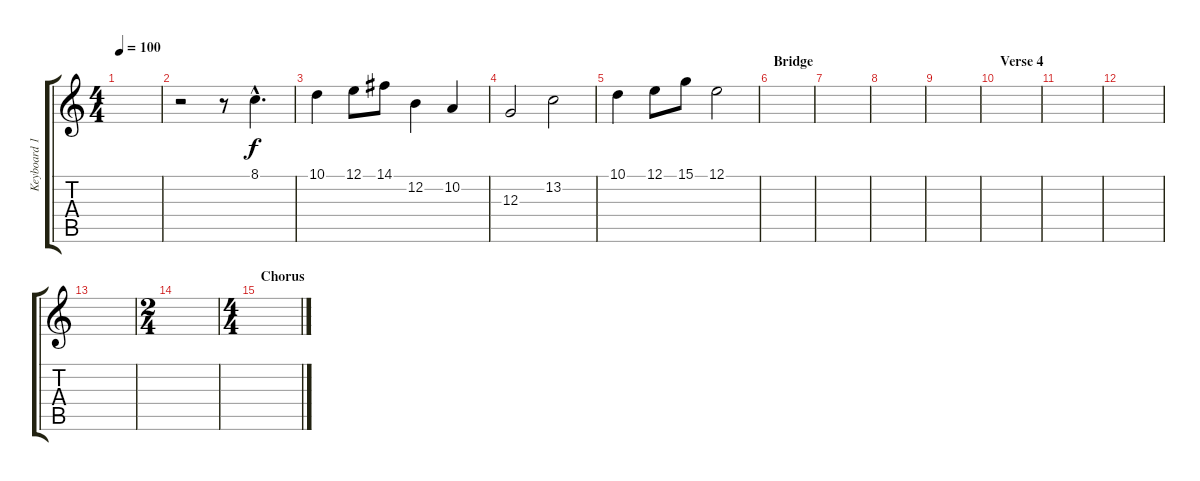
\track ("Keyboard 1" "Keyboard 1") {instrument lead1square}
\staff {score tabs}
\tuning (E4 B3 G3 D3 A2 E2) {hide}
\ts (4 4)
\tempo 100
\clef g2
\ks c
|
r.2 r.8 8.1{hac}.4{d instrument pad5bowed} |
10.1.4 12.1.8 14.1.8 12.2.4 10.2.4 |
12.3.2 13.2.2 |
10.1.4 12.1.8 15.1.8 12.1.2 |
\section ("" "Bridge")
|
|
|
|
\section ("" "Verse 4")
|
|
|
|
\ts (2 4)
|
\ts (4 4)
\section ("" "Chorus")
